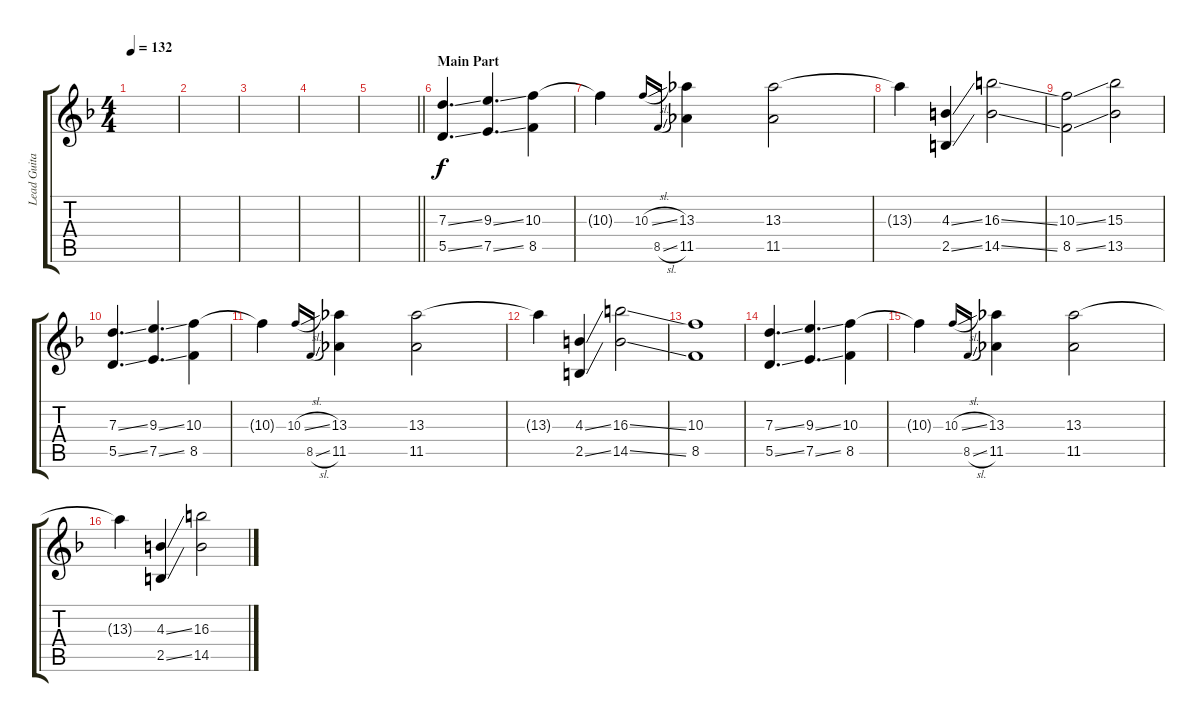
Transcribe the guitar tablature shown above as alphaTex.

\track ("Lead Guitar" "Lead Guita") {instrument distortionguitar}
\staff {score tabs}
\tuning (E4 B3 G3 D3 A2 D2) {hide}
\ts (4 4)
\tempo 132
\clef g2
\ks dminor
|
|
|
|
\barLineRight lightlight
|
\section ("" "Main Part")
(7.3{ss} 5.5{ss}).4{d} (9.3{ss} 7.5{ss}).4{d} (10.3 8.5).4 |
10.3{t}.4 10.3{sl}.16{gr onbeat} 8.5{sl}.16{gr onbeat} (13.3 11.5).4 (13.3 11.5).2 |
13.3{t}.4 (4.3{ss} 2.5{ss}).4 (16.3{ss} 14.5{ss}).2 |
(10.3{ss} 8.5{ss}).2 (15.3 13.5).2 |
(7.3{ss} 5.5{ss}).4{d} (9.3{ss} 7.5{ss}).4{d} (10.3 8.5).4 |
10.3{t}.4 10.3{sl}.16{gr onbeat} 8.5{sl}.16{gr onbeat} (13.3 11.5).4 (13.3 11.5).2 |
13.3{t}.4 (4.3{ss} 2.5{ss}).4 (16.3{ss} 14.5{ss}).2 |
(10.3 8.5).1 |
(7.3{ss} 5.5{ss}).4{d} (9.3{ss} 7.5{ss}).4{d} (10.3 8.5).4 |
10.3{t}.4 10.3{sl}.16{gr onbeat} 8.5{sl}.16{gr onbeat} (13.3 11.5).4 (13.3 11.5).2 |
13.3{t}.4 (4.3{ss} 2.5{ss}).4 (16.3{ss} 14.5{ss}).2
